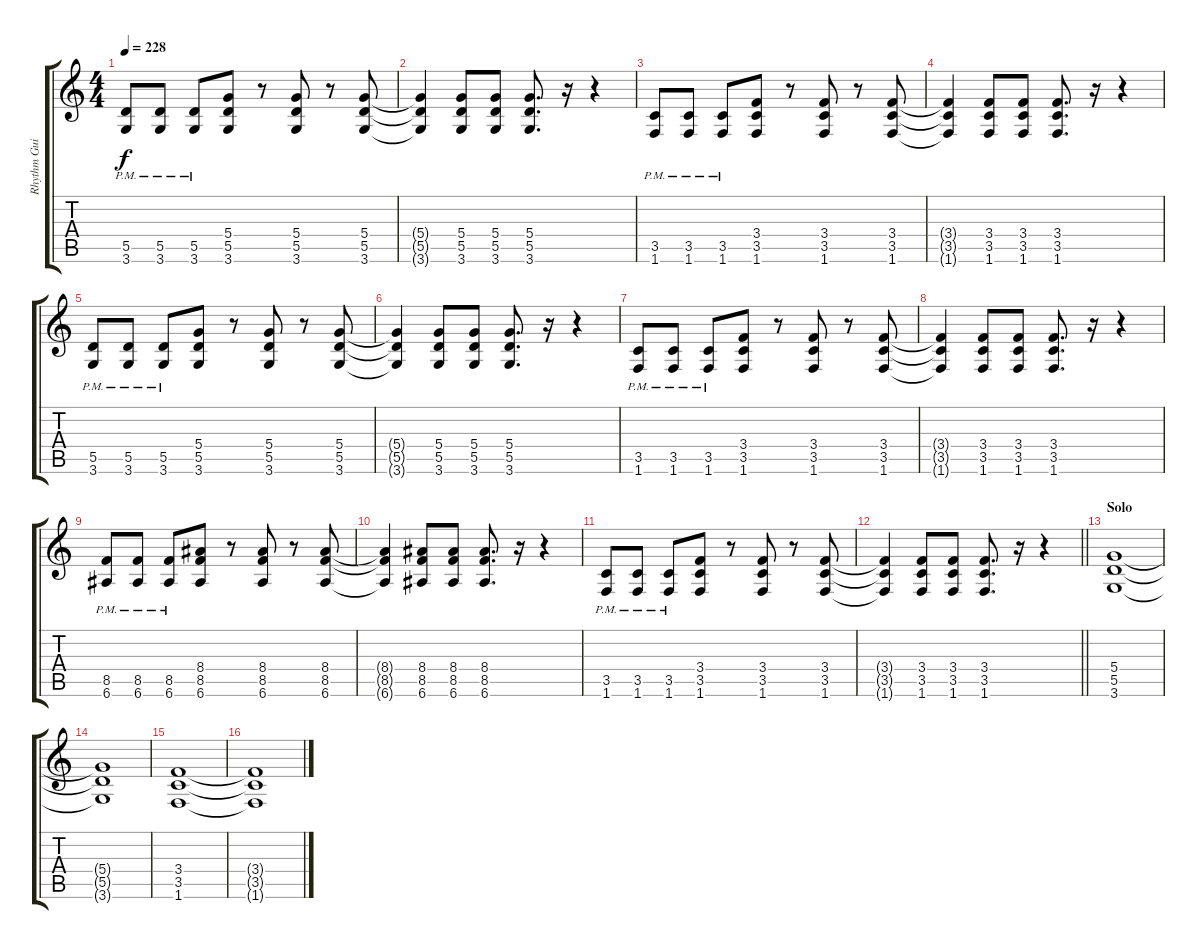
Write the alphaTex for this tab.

\track ("Rhythm Guitar I" "Rhythm Gui") {instrument overdrivenguitar}
\staff {score tabs}
\tuning (E4 B3 G3 D3 A2 E2) {hide}
\ts (4 4)
\tempo 228
\clef g2
\ks c
(5.5{pm} 3.6{pm}).8{dy f} (5.5{pm} 3.6{pm}).8 (5.5{pm} 3.6{pm}).8 (5.4 5.5 3.6).8 r.8 (5.4 5.5 3.6).8 r.8 (5.4 5.5 3.6).8 |
(5.4{t} 5.5{t} 3.6{t}).4 (5.4 5.5 3.6).8 (5.4 5.5 3.6).8 (5.4 5.5 3.6).8{d} r.16 r.4 |
(3.5{pm} 1.6{pm}).8 (3.5{pm} 1.6{pm}).8 (3.5{pm} 1.6{pm}).8 (3.4 3.5 1.6).8 r.8 (3.4 3.5 1.6).8 r.8 (3.4 3.5 1.6).8 |
(3.4{t} 3.5{t} 1.6{t}).4 (3.4 3.5 1.6).8 (3.4 3.5 1.6).8 (3.4 3.5 1.6).8{d} r.16 r.4 |
(5.5{pm} 3.6{pm}).8 (5.5{pm} 3.6{pm}).8 (5.5{pm} 3.6{pm}).8 (5.4 5.5 3.6).8 r.8 (5.4 5.5 3.6).8 r.8 (5.4 5.5 3.6).8 |
(5.4{t} 5.5{t} 3.6{t}).4 (5.4 5.5 3.6).8 (5.4 5.5 3.6).8 (5.4 5.5 3.6).8{d} r.16 r.4 |
(3.5{pm} 1.6{pm}).8 (3.5{pm} 1.6{pm}).8 (3.5{pm} 1.6{pm}).8 (3.4 3.5 1.6).8 r.8 (3.4 3.5 1.6).8 r.8 (3.4 3.5 1.6).8 |
(3.4{t} 3.5{t} 1.6{t}).4 (3.4 3.5 1.6).8 (3.4 3.5 1.6).8 (3.4 3.5 1.6).8{d} r.16 r.4 |
(8.5{pm} 6.6{pm}).8 (8.5{pm} 6.6{pm}).8 (8.5{pm} 6.6{pm}).8 (8.4 8.5 6.6).8 r.8 (8.4 8.5 6.6).8 r.8 (8.4 8.5 6.6).8 |
(8.4{t} 8.5{t} 6.6{t}).4 (8.4 8.5 6.6).8 (8.4 8.5 6.6).8 (8.4 8.5 6.6).8{d} r.16 r.4 |
(3.5{pm} 1.6{pm}).8 (3.5{pm} 1.6{pm}).8 (3.5{pm} 1.6{pm}).8 (3.4 3.5 1.6).8 r.8 (3.4 3.5 1.6).8 r.8 (3.4 3.5 1.6).8 |
\barLineRight lightlight
(3.4{t} 3.5{t} 1.6{t}).4 (3.4 3.5 1.6).8 (3.4 3.5 1.6).8 (3.4 3.5 1.6).8{d} r.16 r.4 |
\section ("" "Solo")
(5.4 5.5 3.6).1 |
(5.4{t} 5.5{t} 3.6{t}).1 |
(3.4 3.5 1.6).1 |
(3.4{t} 3.5{t} 1.6{t}).1
